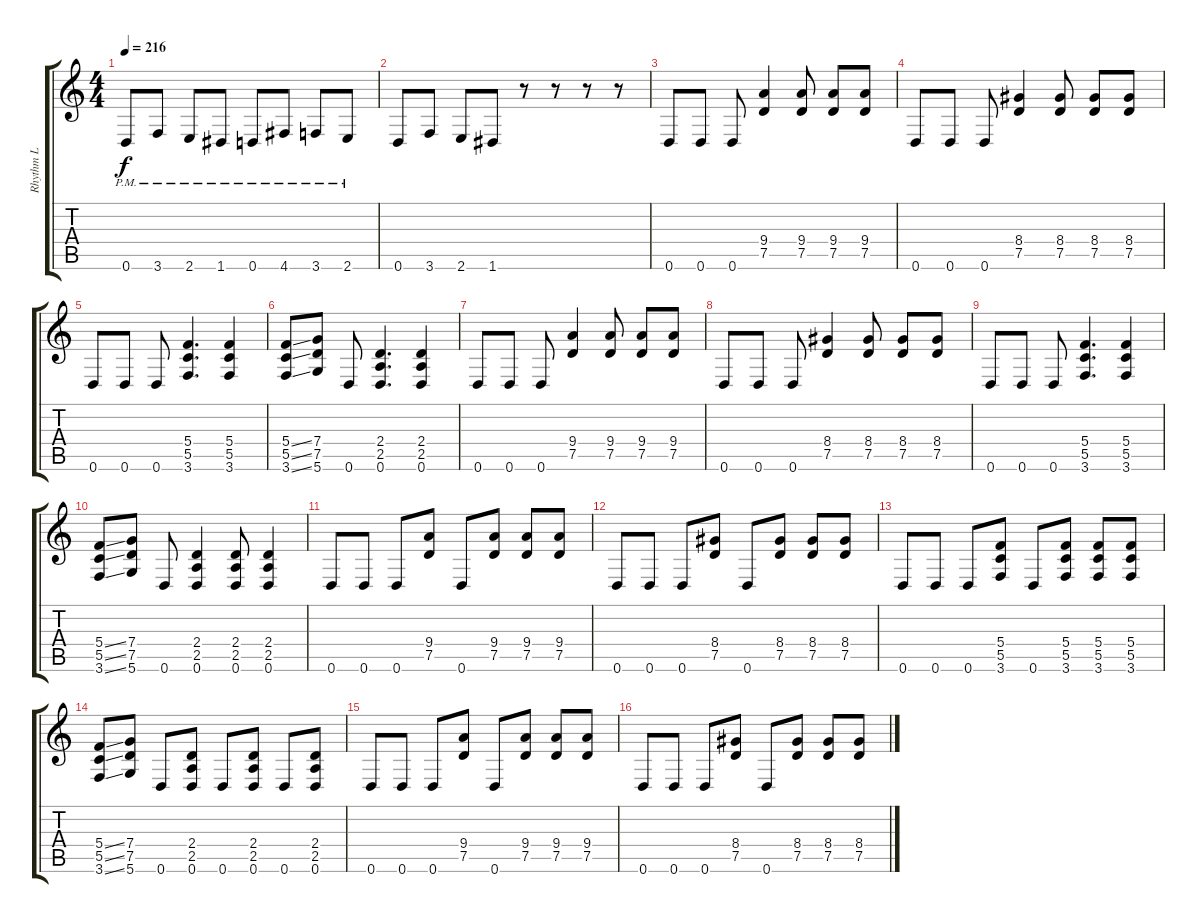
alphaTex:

\track ("Rhythm L" "Rhythm L") {instrument distortionguitar}
\staff {score tabs}
\tuning (D4 A3 F3 C3 G2 D2) {hide}
\ts (4 4)
\tempo 216
\clef g2
\ks c
0.6{pm}.8{dy f} 3.6{pm}.8 2.6{pm}.8 1.6{pm}.8 0.6{pm}.8 4.6{pm}.8 3.6{pm}.8 2.6{pm}.8 |
0.6.8 3.6.8 2.6.8 1.6.8 r.8 r.8 r.8 r.8 |
0.6.8 0.6.8 0.6.8 (9.4 7.5).4 (9.4 7.5).8 (9.4 7.5).8 (9.4 7.5).8 |
0.6.8 0.6.8 0.6.8 (8.4 7.5).4 (8.4 7.5).8 (8.4 7.5).8 (8.4 7.5).8 |
0.6.8 0.6.8 0.6.8 (5.4 5.5 3.6).4{d} (5.4 5.5 3.6).4 |
(5.4{ss} 5.5{ss} 3.6{ss}).8 (7.4 7.5 5.6).8 0.6.8 (2.4 2.5 0.6).4{d} (2.4 2.5 0.6).4 |
0.6.8 0.6.8 0.6.8 (9.4 7.5).4 (9.4 7.5).8 (9.4 7.5).8 (9.4 7.5).8 |
0.6.8 0.6.8 0.6.8 (8.4 7.5).4 (8.4 7.5).8 (8.4 7.5).8 (8.4 7.5).8 |
0.6.8 0.6.8 0.6.8 (5.4 5.5 3.6).4{d} (5.4 5.5 3.6).4 |
(5.4{ss} 5.5{ss} 3.6{ss}).8 (7.4 7.5 5.6).8 0.6.8 (2.4 2.5 0.6).4 (2.4 2.5 0.6).8 (2.4 2.5 0.6).4 |
0.6.8 0.6.8 0.6.8 (9.4 7.5).8 0.6.8 (9.4 7.5).8 (9.4 7.5).8 (9.4 7.5).8 |
0.6.8 0.6.8 0.6.8 (8.4 7.5).8 0.6.8 (8.4 7.5).8 (8.4 7.5).8 (8.4 7.5).8 |
0.6.8 0.6.8 0.6.8 (5.4 5.5 3.6).8 0.6.8 (5.4 5.5 3.6).8 (5.4 5.5 3.6).8 (5.4 5.5 3.6).8 |
(5.4{ss} 5.5{ss} 3.6{ss}).8 (7.4 7.5 5.6).8 0.6.8 (2.4 2.5 0.6).8 0.6.8 (2.4 2.5 0.6).8 0.6.8 (2.4 2.5 0.6).8 |
0.6.8 0.6.8 0.6.8 (9.4 7.5).8 0.6.8 (9.4 7.5).8 (9.4 7.5).8 (9.4 7.5).8 |
0.6.8 0.6.8 0.6.8 (8.4 7.5).8 0.6.8 (8.4 7.5).8 (8.4 7.5).8 (8.4 7.5).8
